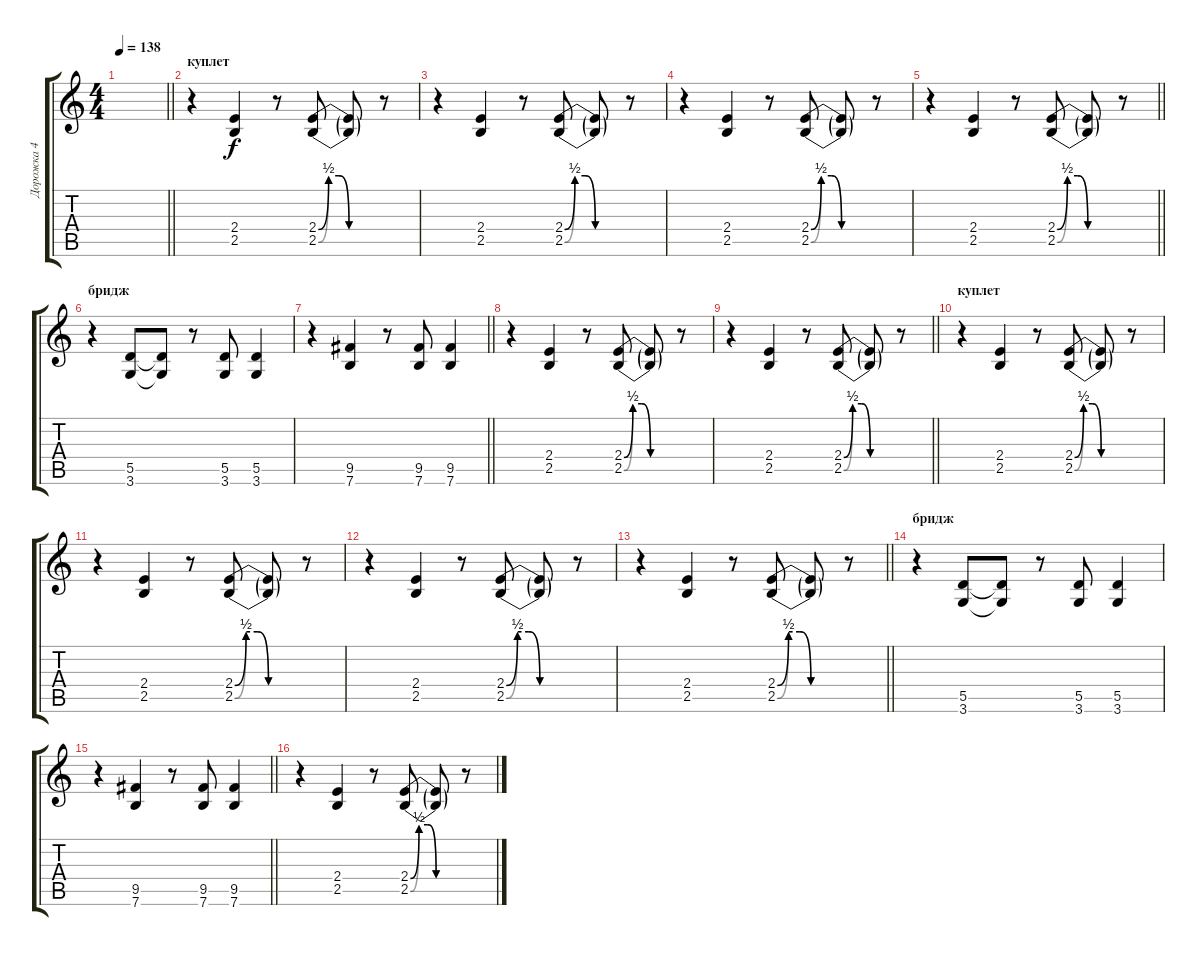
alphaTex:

\track ("Дорожка 4" "Дорожка 4") {instrument distortionguitar}
\staff {score tabs}
\tuning (E4 B3 G3 D3 A2 E2) {hide}
\ts (4 4)
\tempo 138
\clef g2
\barLineRight lightlight
\ks c
|
\section ("" "куплет")
r.4 (2.4 2.5).4 r.8 (2.4{be (custom 0 0 10 2 20 2 30 0 60 0)} 2.5{be (custom 0 0 10 2 20 2 30 0 60 0)}).8 (2.4{t} 2.5{t}).8 r.8 |
r.4 (2.4 2.5).4 r.8 (2.4{be (custom 0 0 10 2 20 2 30 0 60 0)} 2.5{be (custom 0 0 10 2 20 2 30 0 60 0)}).8 (2.4{t} 2.5{t}).8 r.8 |
r.4 (2.4 2.5).4 r.8 (2.4{be (custom 0 0 10 2 20 2 30 0 60 0)} 2.5{be (custom 0 0 10 2 20 2 30 0 60 0)}).8 (2.4{t} 2.5{t}).8 r.8 |
\barLineRight lightlight
r.4 (2.4 2.5).4 r.8 (2.4{be (custom 0 0 10 2 20 2 30 0 60 0)} 2.5{be (custom 0 0 10 2 20 2 30 0 60 0)}).8 (2.4{t} 2.5{t}).8 r.8 |
\section ("" "бридж")
r.4 (5.5 3.6).8 (5.5{t} 3.6{t}).8 r.8 (5.5 3.6).8 (5.5 3.6).4 |
\barLineRight lightlight
r.4 (9.5 7.6).4 r.8 (9.5 7.6).8 (9.5 7.6).4 |
\section ("" "")
r.4 (2.4 2.5).4 r.8 (2.4{be (custom 0 0 10 2 20 2 30 0 60 0)} 2.5{be (custom 0 0 10 2 20 2 30 0 60 0)}).8 (2.4{t} 2.5{t}).8 r.8 |
\barLineRight lightlight
r.4 (2.4 2.5).4 r.8 (2.4{be (custom 0 0 10 2 20 2 30 0 60 0)} 2.5{be (custom 0 0 10 2 20 2 30 0 60 0)}).8 (2.4{t} 2.5{t}).8 r.8 |
\section ("" "куплет")
r.4 (2.4 2.5).4 r.8 (2.4{be (custom 0 0 10 2 20 2 30 0 60 0)} 2.5{be (custom 0 0 10 2 20 2 30 0 60 0)}).8 (2.4{t} 2.5{t}).8 r.8 |
r.4 (2.4 2.5).4 r.8 (2.4{be (custom 0 0 10 2 20 2 30 0 60 0)} 2.5{be (custom 0 0 10 2 20 2 30 0 60 0)}).8 (2.4{t} 2.5{t}).8 r.8 |
r.4 (2.4 2.5).4 r.8 (2.4{be (custom 0 0 10 2 20 2 30 0 60 0)} 2.5{be (custom 0 0 10 2 20 2 30 0 60 0)}).8 (2.4{t} 2.5{t}).8 r.8 |
\barLineRight lightlight
r.4 (2.4 2.5).4 r.8 (2.4{be (custom 0 0 10 2 20 2 30 0 60 0)} 2.5{be (custom 0 0 10 2 20 2 30 0 60 0)}).8 (2.4{t} 2.5{t}).8 r.8 |
\section ("" "бридж")
r.4 (5.5 3.6).8 (5.5{t} 3.6{t}).8 r.8 (5.5 3.6).8 (5.5 3.6).4 |
\barLineRight lightlight
r.4 (9.5 7.6).4 r.8 (9.5 7.6).8 (9.5 7.6).4 |
r.4 (2.4 2.5).4 r.8 (2.4{be (custom 0 0 10 2 20 2 30 0 60 0)} 2.5{be (custom 0 0 10 2 20 2 30 0 60 0)}).8 (2.4{t} 2.5{t}).8 r.8
